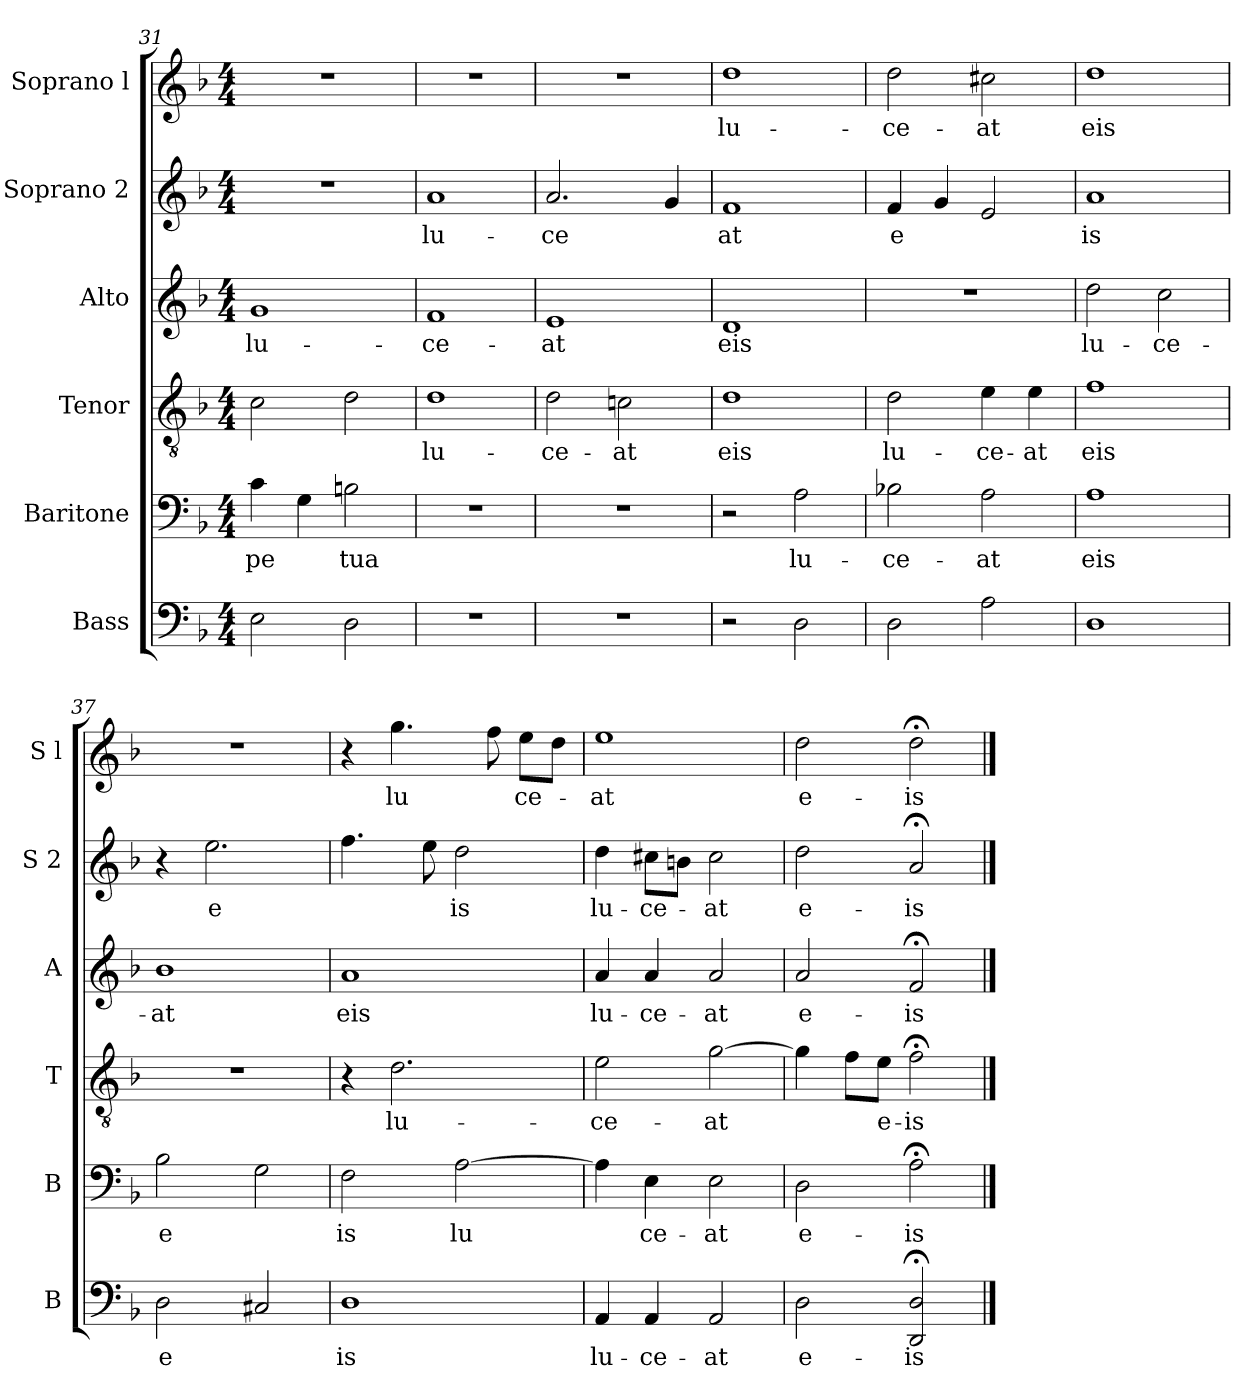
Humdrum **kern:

**kern	**text	**kern	**text	**kern	**text	**kern	**text	**kern	**text	**kern	**text
*part6	*part6	*part5	*part5	*part4	*part4	*part3	*part3	*part2	*part2	*part1	*part1
*staff6	*staff6	*staff5	*staff5	*staff4	*staff4	*staff3	*staff3	*staff2	*staff2	*staff1	*staff1
*I"Bass	*	*I"Baritone	*	*I"Tenor	*	*I"Alto	*	*I"Soprano 2	*	*I"Soprano l	*
*I'B	*	*I'B	*	*I'T	*	*I'A	*	*I'S 2	*	*I'S l	*
*clefF4	*	*clefF4	*	*clefGv2	*	*clefG2	*	*clefG2	*	*clefG2	*
*k[b-]	*	*k[b-]	*	*k[b-]	*	*k[b-]	*	*k[b-]	*	*k[b-]	*
*F:	*	*F:	*	*F:	*	*F:	*	*F:	*	*F:	*
*M4/4	*	*M4/4	*	*M4/4	*	*M4/4	*	*M4/4	*	*M4/4	*
=31	=31	=31	=31	=31	=31	=31	=31	=31	=31	=31	=31
!	!	!	!LO:LY:b	!	!	!	!LO:LY:b	!	!	!	!
2E\	.	4c\	-pe	2c\	.	1g	lu-	1r	.	1r	.
.	.	4G\	.	.	.	.	.	.	.	.	.
!	!	!	!LO:LY:b	!	!	!	!	!	!	!	!
2D\	.	2Bn\	tua	2d\	.	.	.	.	.	.	.
=32	=32	=32	=32	=32	=32	=32	=32	=32	=32	=32	=32
!	!	!	!	!	!LO:LY:b	!	!LO:LY:b	!	!LO:LY:b	!	!
1r	.	1r	.	1d	lu-	1f	-ce-	1a	lu-	1r	.
=33	=33	=33	=33	=33	=33	=33	=33	=33	=33	=33	=33
!	!	!	!	!	!LO:LY:b	!	!LO:LY:b	!	!LO:LY:b	!	!
1r	.	1r	.	2d\	-ce-	1e	-at	2.a/	-ce	1r	.
!	!	!	!	!	!LO:LY:b	!	!	!	!	!	!
.	.	.	.	2cn\	-at	.	.	.	.	.	.
.	.	.	.	.	.	.	.	4g/	.	.	.
=34	=34	=34	=34	=34	=34	=34	=34	=34	=34	=34	=34
!	!	!	!	!	!LO:LY:b	!	!LO:LY:b	!	!LO:LY:b	!	!LO:LY:b
2r	.	2r	.	1d	eis	1d	eis	1f	at	1dd	lu-
!	!	!	!LO:LY:b	!	!	!	!	!	!	!	!
2D\	.	2A\	lu-	.	.	.	.	.	.	.	.
=35	=35	=35	=35	=35	=35	=35	=35	=35	=35	=35	=35
!	!	!	!LO:LY:b	!	!LO:LY:b	!	!	!	!LO:LY:b:rj	!	!LO:LY:b
2D\	.	2B-X\	-ce-	2d\	lu-	1r	.	4f/	e	2dd\	-ce-
.	.	.	.	.	.	.	.	4g/	.	.	.
!	!	!	!LO:LY:b	!	!LO:LY:b	!	!	!	!	!	!LO:LY:b
2A\	.	2A\	-at	4e\	-ce-	.	.	2e/	.	2cc#X\	-at
!	!	!	!	!	!LO:LY:b	!	!	!	!	!	!
.	.	.	.	4e\	-at	.	.	.	.	.	.
=36	=36	=36	=36	=36	=36	=36	=36	=36	=36	=36	=36
!	!	!	!LO:LY:b	!	!LO:LY:b	!	!LO:LY:b	!	!LO:LY:b	!	!LO:LY:b
1D	.	1A	eis	1f	eis	2dd\	lu-	1a	is	1dd	eis
!	!	!	!	!	!	!	!LO:LY:b	!	!	!	!
.	.	.	.	.	.	2cc\	-ce-	.	.	.	.
!!LO:LB:g=z
=37	=37	=37	=37	=37	=37	=37	=37	=37	=37	=37	=37
!	!LO:LY:b:rj	!	!LO:LY:b:rj	!	!	!	!LO:LY:b	!	!	!	!
2D\	e	2B-\	e	1r	.	1b-	-at	4r	.	1r	.
!	!	!	!	!	!	!	!	!	!LO:LY:b:rj	!	!
.	.	.	.	.	.	.	.	2.ee\	e	.	.
2C#X/	.	2G\	.	.	.	.	.	.	.	.	.
=38	=38	=38	=38	=38	=38	=38	=38	=38	=38	=38	=38
!	!LO:LY:b	!	!LO:LY:b	!	!	!	!LO:LY:b	!	!	!	!
1D	is	2F\	is	4r	.	1a	eis	4.ff\	.	4r	.
!	!	!	!	!	!LO:LY:b	!	!	!	!	!	!LO:LY:b
.	.	.	.	2.d\	lu-	.	.	.	.	4.gg\	lu
.	.	.	.	.	.	.	.	8ee\	.	.	.
!	!	!	!LO:LY:b	!	!	!	!	!	!LO:LY:b	!	!
.	.	[>2A\	lu	.	.	.	.	2dd\	is	.	.
.	.	.	.	.	.	.	.	.	.	8ff\	.
!	!	!	!	!	!	!	!	!	!	!	!LO:LY:b
.	.	.	.	.	.	.	.	.	.	8ee\L	ce-
.	.	.	.	.	.	.	.	.	.	8dd\J	.
=39	=39	=39	=39	=39	=39	=39	=39	=39	=39	=39	=39
!	!LO:LY:b	!	!	!	!LO:LY:b	!	!LO:LY:b	!	!LO:LY:b	!	!LO:LY:b
4AA/	lu-	4A\]	.	2e\	-ce-	4a/	lu-	4dd\	lu-	1ee	-at
!	!LO:LY:b	!	!LO:LY:b	!	!	!	!LO:LY:b	!	!LO:LY:b	!	!
4AA/	-ce-	4E\	ce-	.	.	4a/	-ce-	8cc#X\L	-ce-	.	.
.	.	.	.	.	.	.	.	8bn\J	.	.	.
!	!LO:LY:b	!	!LO:LY:b	!	!LO:LY:b	!	!LO:LY:b	!	!LO:LY:b	!	!
2AA/	-at	2E\	-at	[>2g\	-at	2a/	-at	2cc#\	-at	.	.
=40	=40	=40	=40	=40	=40	=40	=40	=40	=40	=40	=40
!	!LO:LY:b	!	!LO:LY:b	!	!	!	!LO:LY:b	!	!LO:LY:b	!	!LO:LY:b
2D\	e-	2D\	e-	4g\]	.	2a/	e-	2dd\	e-	2dd\	e-
.	.	.	.	8f\L	.	.	.	.	.	.	.
!	!	!	!	!	!LO:LY:b	!	!	!	!	!	!
.	.	.	.	8e\J	e-	.	.	.	.	.	.
!	!LO:LY:b	!	!LO:LY:b	!	!LO:LY:b	!	!LO:LY:b	!	!LO:LY:b	!	!LO:LY:b
2DD/; 2D/;	-is	2A;<\	-is	2f;<\	-is	2f;/	-is	2a;/	-is	2dd;<\	-is
==	==	==	==	==	==	==	==	==	==	==	==
*-	*-	*-	*-	*-	*-	*-	*-	*-	*-	*-	*-
